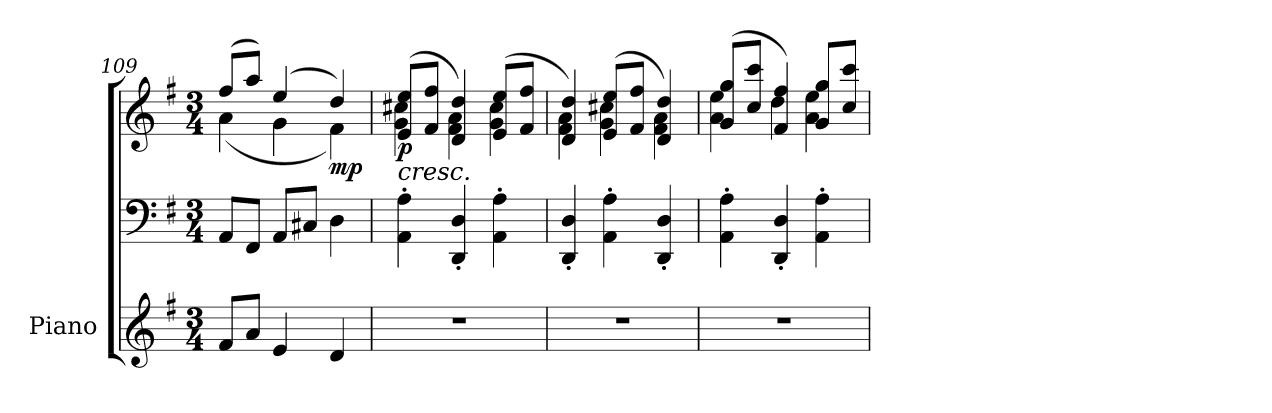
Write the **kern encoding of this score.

**kern	**kern	**kern	**dynam
*part1	*part1	*part1	*part1
*staff3	*staff2	*staff1	*staff1/2/3
*I"Piano	*	*	*
*I'Pno.	*	*	*
*clefG2	*clefF4	*clefG2	*
*k[f#]	*k[f#]	*k[f#]	*
*M3/4	*M3/4	*M3/4	*
*MM150	*MM150	*MM150	*
=109	=109	=109	=109
*	*	*^	*
8f#/L	8AA/L	(>8ff#/L	(<4a\	.
8a/J	8FF#/J	8aa/J)	.	.
4e/	8AA/L	(>4ee/	4g\	.
.	8C#X/J	.	.	.
!	!	!	!	!LO:DY:b
4d/	4D\	4dd/)	4f#\)	mp
=110	=110	=110	=110	=110
*	*	*MM151	*	*
!	!	!LO:TX:b:i:t=cresc.	!	!
!	!	!	!	!LO:DY:b
2.r	4AA\' 4A\'	(>8e/ 8ee/L	4g\ 4cc#X\	p
.	.	8f#/ 8ff#/J	.	.
.	4DD/' 4D/'	4d/ 4dd/)	4f#\ 4a\	.
*	*	*MM152	*	*
.	4AA\' 4A\'	(>8e/ 8ee/L	4g\ 4cc#\	.
.	.	8f#/ 8ff#/J	.	.
=111	=111	=111	=111	=111
2.r	4DD/' 4D/'	4d/ 4dd/)	4f#\ 4a\	.
*	*	*MM153	*	*
.	4AA\' 4A\'	(>8e/ 8ee/L	4g\ 4cc#X\	.
.	.	8f#/ 8ff#/J	.	.
.	4DD/' 4D/'	4d/ 4dd/)	4f#\ 4a\	.
=112	=112	=112	=112	=112
*	*	*MM154	*	*
2.r	4AA\' 4A\'	(>8g/ 8gg/L	4a\ 4ee\	.
.	.	8cc/ 8ccc/J	.	.
.	4DD/' 4D/'	4f#/ 4ff#/)	4dd\	.
*	*	*MM155	*	*
.	4AA\' 4A\'	8g/ 8gg/L	4a\ 4ee\	.
.	.	8cc/ 8ccc/J	.	.
*	*	*v	*v	*
=	=	=	=
*-	*-	*-	*-
